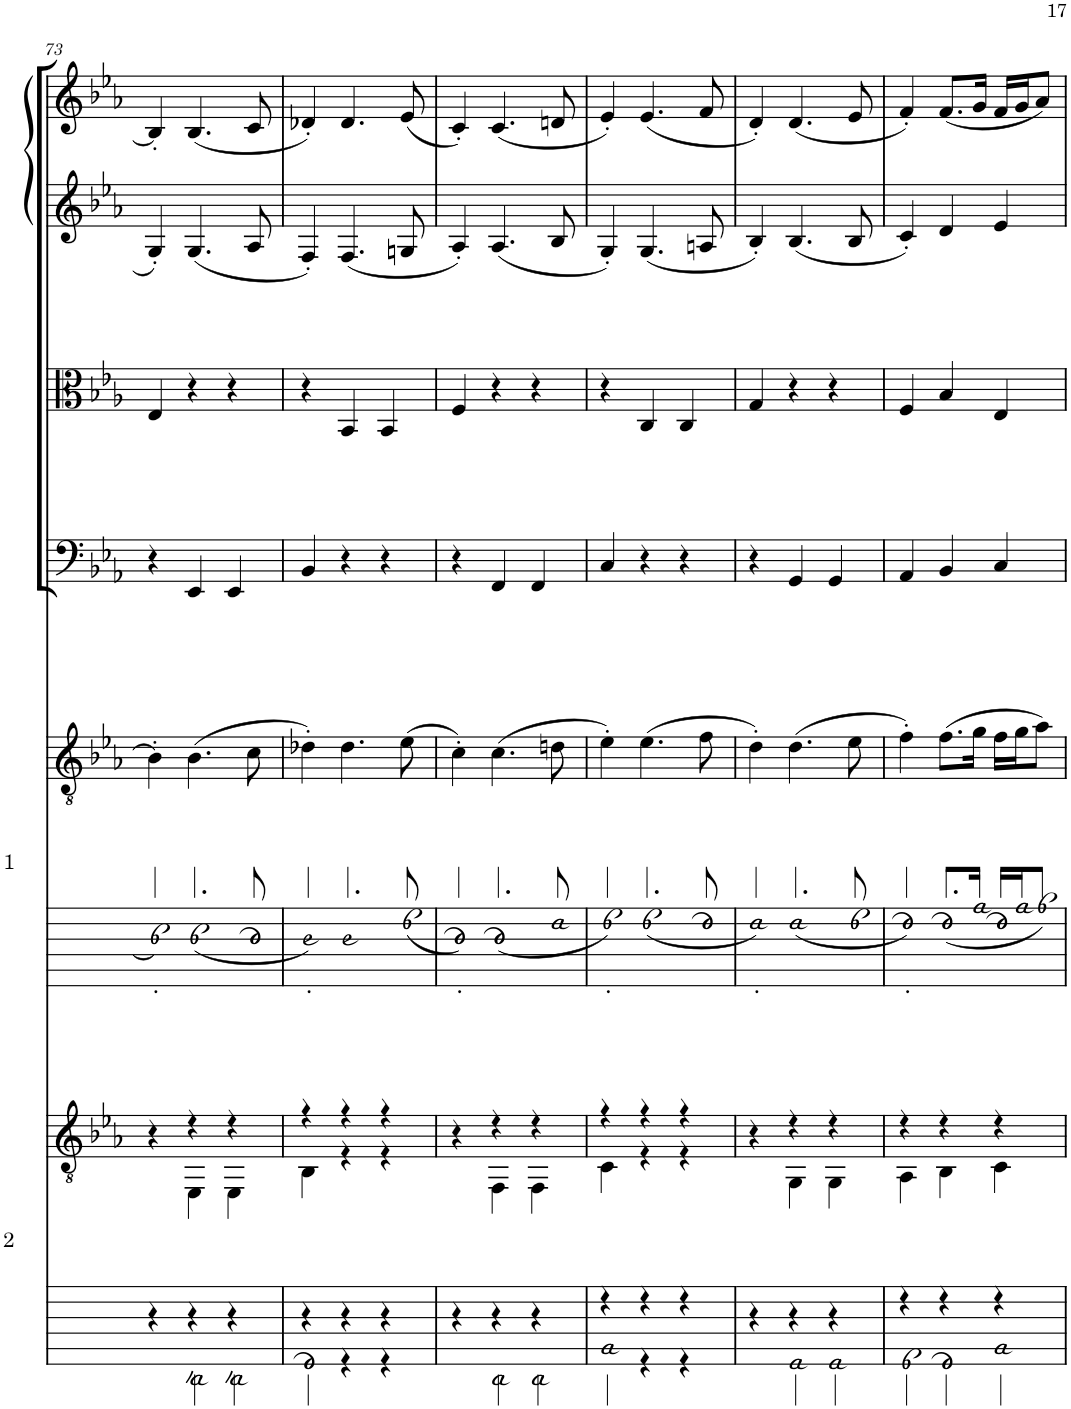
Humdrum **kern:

**kern	**kern	**kern	**kern	**kern	**kern	**kern	**kern
*part6	*part6	*part5	*part5	*part4	*part3	*part2	*part1
*staff8	*staff7	*staff6	*staff5	*staff4	*staff3	*staff2	*staff1
*I"2	*	*I"1	*	*I"Basso  e Continuo	*I"Viola	*I"Violino 2	*I"Violino 1
*	*	*	*	*	*I'Vla	*I'Vln	*I'Vln
!!LO:PB:g=z
*	*clefGv2	*	*clefGv2	*clefF4	*clefC3	*clefG2	*clefG2
*k[b-e-a-]	*k[b-e-a-]	*k[b-e-a-]	*k[b-e-a-]	*k[b-e-a-]	*k[b-e-a-]	*k[b-e-a-]	*k[b-e-a-]
*M3/4	*M3/4	*M3/4	*M3/4	*M3/4	*M3/4	*M3/4	*M3/4
=73	=73	=73	=73	=73	=73	=73	=73
*^	*^	*	*	*	*	*	*
4r	4ryy	4r	4ryy	4B-'/]	4B-'\]	4r	4E-/	4G'/	4B-'/]
4r	4EE-\	4r	4EE-\	4.B-/	(4.B-\	4EE-/	4r	(4.G/	(4.B-/
4r	4EE-\	4r	4EE-\	.	.	4EE-/	4r	.	.
.	.	.	.	8c/	8c\	.	.	8A-/	8c/
=74	=74	=74	=74	=74	=74	=74	=74	=74	=74
4r	4BB-\	4r	4BB-\	4d-X'/	4d-X'\)	4BB-/	4r	4F'/)	4d-X'/)
4r	4r	4r	4r	4.d-/	4.d-\	4r	4BB-/	(4.F/	4.d-/
4r	4r	4r	4r	.	.	4r	4BB-/	.	.
.	.	.	.	8e-/	(8e-\	.	.	8Gn/	(8e-/
=75	=75	=75	=75	=75	=75	=75	=75	=75	=75
4r	4ryy	4r	4ryy	4c'/	4c'\)	4r	4F/	4A-'/)	4c'/)
4r	4FF\	4r	4FF\	4.c/	(4.c\	4FF/	4r	(4.A-/	(4.c/
4r	4FF\	4r	4FF\	.	.	4FF/	4r	.	.
.	.	.	.	8dn/	8dn\	.	.	8B-/	8dn/
=76	=76	=76	=76	=76	=76	=76	=76	=76	=76
4r	4C\	4r	4C\	4e-'/	4e-'\)	4C/	4r	4G'/)	4e-'/)
4r	4r	4r	4r	4.e-/	(4.e-\	4r	4C/	(4.G/	(4.e-/
4r	4r	4r	4r	.	.	4r	4C/	.	.
.	.	.	.	8f/	8f\	.	.	8An/	8f/
=77	=77	=77	=77	=77	=77	=77	=77	=77	=77
4r	4ryy	4r	4ryy	4d'/	4d'\)	4r	4G/	4B-'/)	4d'/)
4r	4GG\	4r	4GG\	4.d/	(4.d\	4GG/	4r	(4.B-/	(4.d/
4r	4GG\	4r	4GG\	.	.	4GG/	4r	.	.
.	.	.	.	8e-/	8e-\	.	.	8B-/	8e-/
=78	=78	=78	=78	=78	=78	=78	=78	=78	=78
4r	4AA-\	4r	4AA-\	4f'/	4f'\)	4AA-/	4F/	4c'/)	4f'/)
4r	4BB-\	4r	4BB-\	8.f/L	(8.f\L	4BB-/	4B-/	4d/	(8.f/L
.	.	.	.	16g/Jk	16g\Jk	.	.	.	16g/Jk
4r	4C\	4r	4C\	16f/LL	16f\LL	4C/	4E-/	4e-/	16f/LL
.	.	.	.	16g/J	16g\J	.	.	.	16g/J
.	.	.	.	8a-/J	8a-\J)	.	.	.	8a-/J)
*v	*v	*	*	*	*	*	*	*	*
*	*v	*v	*	*	*	*	*	*
=	=	=	=	=	=	=	=
*-	*-	*-	*-	*-	*-	*-	*-
